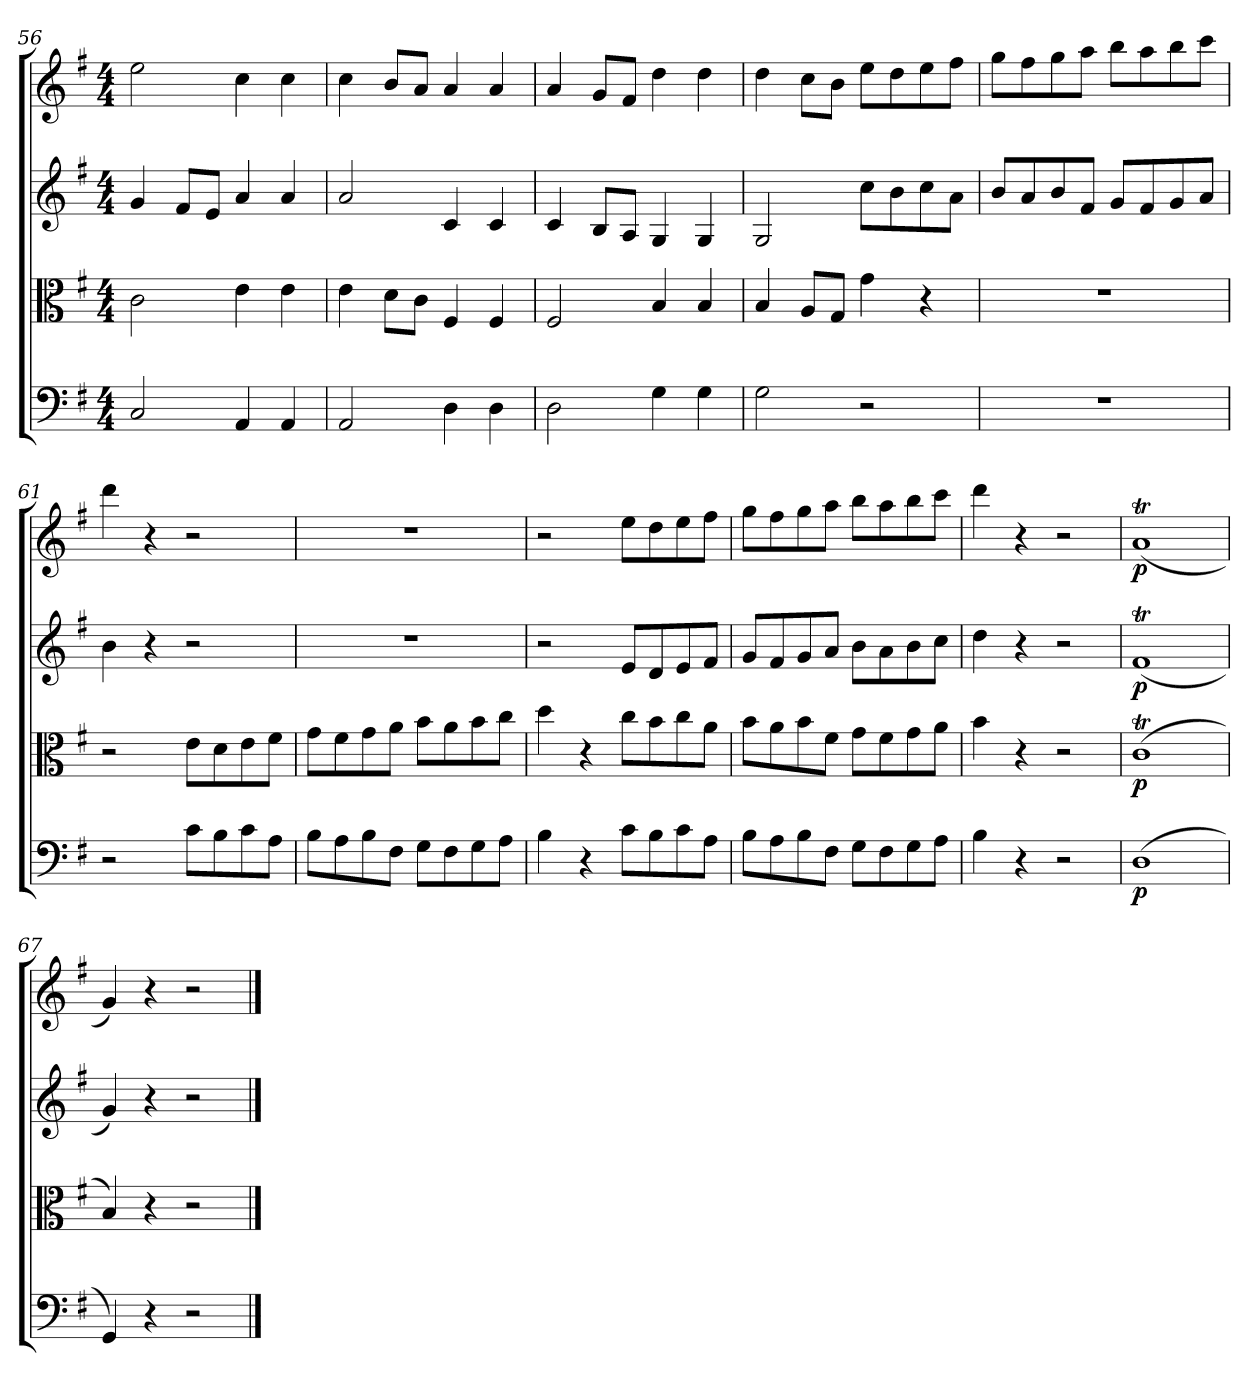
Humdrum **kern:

**kern	**dynam	**kern	**dynam	**kern	**dynam	**kern	**dynam
*part4	*part4	*part3	*part3	*part2	*part2	*part1	*part1
*staff4	*staff4	*staff3	*staff3	*staff2	*staff2	*staff1	*staff1
*clefF4	*	*clefC3	*	*clefG2	*	*clefG2	*
*k[f#]	*	*k[f#]	*	*k[f#]	*	*k[f#]	*
*G:	*	*G:	*	*G:	*	*G:	*
*M4/4	*	*M4/4	*	*M4/4	*	*M4/4	*
=56	=56	=56	=56	=56	=56	=56	=56
2C/	.	2c\	.	4g/	.	2ee\	.
.	.	.	.	8f#/L	.	.	.
.	.	.	.	8e/J	.	.	.
4AA/	.	4e\	.	4a/	.	4cc\	.
4AA/	.	4e\	.	4a/	.	4cc\	.
=57	=57	=57	=57	=57	=57	=57	=57
2AA/	.	4e\	.	2a/	.	4cc\	.
.	.	8d\L	.	.	.	8b/L	.
.	.	8c\J	.	.	.	8a/J	.
4D\	.	4F#/	.	4c/	.	4a/	.
4D\	.	4F#/	.	4c/	.	4a/	.
=58	=58	=58	=58	=58	=58	=58	=58
2D\	.	2F#/	.	4c/	.	4a/	.
.	.	.	.	8B/L	.	8g/L	.
.	.	.	.	8A/J	.	8f#/J	.
4G\	.	4B/	.	4G/	.	4dd\	.
4G\	.	4B/	.	4G/	.	4dd\	.
=59	=59	=59	=59	=59	=59	=59	=59
2G\	.	4B/	.	2G/	.	4dd\	.
.	.	8A/L	.	.	.	8cc\L	.
.	.	8G/J	.	.	.	8b\J	.
2r	.	4g\	.	8cc\L	.	8ee\L	.
.	.	.	.	8b\	.	8dd\	.
.	.	4r	.	8cc\	.	8ee\	.
.	.	.	.	8a\J	.	8ff#\J	.
=60	=60	=60	=60	=60	=60	=60	=60
1r	.	1r	.	8b/L	.	8gg\L	.
.	.	.	.	8a/	.	8ff#\	.
.	.	.	.	8b/	.	8gg\	.
.	.	.	.	8f#/J	.	8aa\J	.
.	.	.	.	8g/L	.	8bb\L	.
.	.	.	.	8f#/	.	8aa\	.
.	.	.	.	8g/	.	8bb\	.
.	.	.	.	8a/J	.	8ccc\J	.
=61	=61	=61	=61	=61	=61	=61	=61
2r	.	2r	.	4b\	.	4ddd\	.
.	.	.	.	4r	.	4r	.
8c\L	.	8e\L	.	2r	.	2r	.
8B\	.	8d\	.	.	.	.	.
8c\	.	8e\	.	.	.	.	.
8A\J	.	8f#\J	.	.	.	.	.
=62	=62	=62	=62	=62	=62	=62	=62
8B\L	.	8g\L	.	1r	.	1r	.
8A\	.	8f#\	.	.	.	.	.
8B\	.	8g\	.	.	.	.	.
8F#\J	.	8a\J	.	.	.	.	.
8G\L	.	8b\L	.	.	.	.	.
8F#\	.	8a\	.	.	.	.	.
8G\	.	8b\	.	.	.	.	.
8A\J	.	8cc\J	.	.	.	.	.
=63	=63	=63	=63	=63	=63	=63	=63
4B\	.	4dd\	.	2r	.	2r	.
4r	.	4r	.	.	.	.	.
8c\L	.	8cc\L	.	8e/L	.	8ee\L	.
8B\	.	8b\	.	8d/	.	8dd\	.
8c\	.	8cc\	.	8e/	.	8ee\	.
8A\J	.	8a\J	.	8f#/J	.	8ff#\J	.
=64	=64	=64	=64	=64	=64	=64	=64
8B\L	.	8b\L	.	8g/L	.	8gg\L	.
8A\	.	8a\	.	8f#/	.	8ff#\	.
8B\	.	8b\	.	8g/	.	8gg\	.
8F#\J	.	8f#\J	.	8a/J	.	8aa\J	.
8G\L	.	8g\L	.	8b\L	.	8bb\L	.
8F#\	.	8f#\	.	8a\	.	8aa\	.
8G\	.	8g\	.	8b\	.	8bb\	.
8A\J	.	8a\J	.	8cc\J	.	8ccc\J	.
=65	=65	=65	=65	=65	=65	=65	=65
4B\	.	4b\	.	4dd\	.	4ddd\	.
4r	.	4r	.	4r	.	4r	.
2r	.	2r	.	2r	.	2r	.
=66	=66	=66	=66	=66	=66	=66	=66
(1D\	p	(1cT\	p	(1f#t/	p	(1aT/	p
=67	=67	=67	=67	=67	=67	=67	=67
4GG/)	.	4B/)	.	4g/)	.	4g/)	.
4r	.	4r	.	4r	.	4r	.
2r	.	2r	.	2r	.	2r	.
==	==	==	==	==	==	==	==
*-	*-	*-	*-	*-	*-	*-	*-
